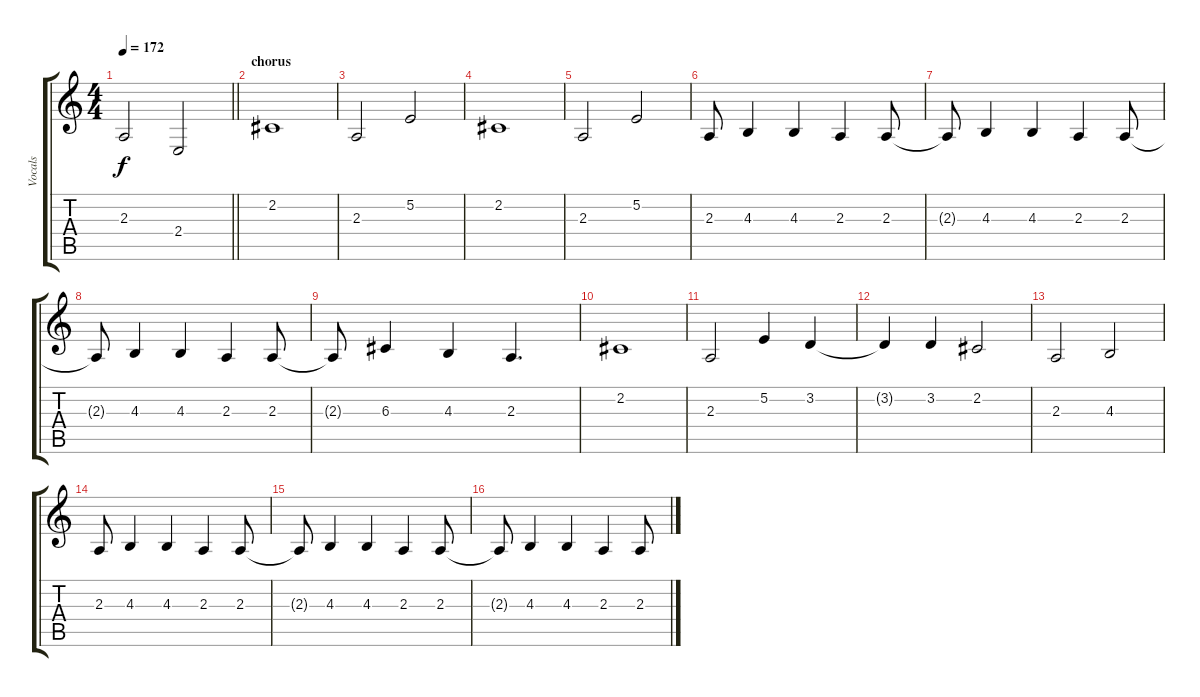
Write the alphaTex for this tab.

\track ("Vocals" "Vocals") {instrument clarinet}
\staff {score tabs}
\tuning (E4 B3 G3 D3 A2 D2) {hide}
\ts (4 4)
\tempo 172
\clef g2
\barLineRight lightlight
\ks c
2.3.2{dy f} 2.4.2 |
\section ("" "chorus")
2.2.1 |
2.3.2 5.2.2 |
2.2.1 |
2.3.2 5.2.2 |
2.3.8 4.3.4 4.3.4 2.3.4 2.3.8 |
2.3{t}.8 4.3.4 4.3.4 2.3.4 2.3.8 |
2.3{t}.8 4.3.4 4.3.4 2.3.4 2.3.8 |
2.3{t}.8 6.3.4 4.3.4 2.3.4{d} |
2.2.1 |
2.3.2 5.2.4 3.2.4 |
3.2{t}.4 3.2.4 2.2.2 |
2.3.2 4.3.2 |
2.3.8 4.3.4 4.3.4 2.3.4 2.3.8 |
2.3{t}.8 4.3.4 4.3.4 2.3.4 2.3.8 |
2.3{t}.8 4.3.4 4.3.4 2.3.4 2.3.8
